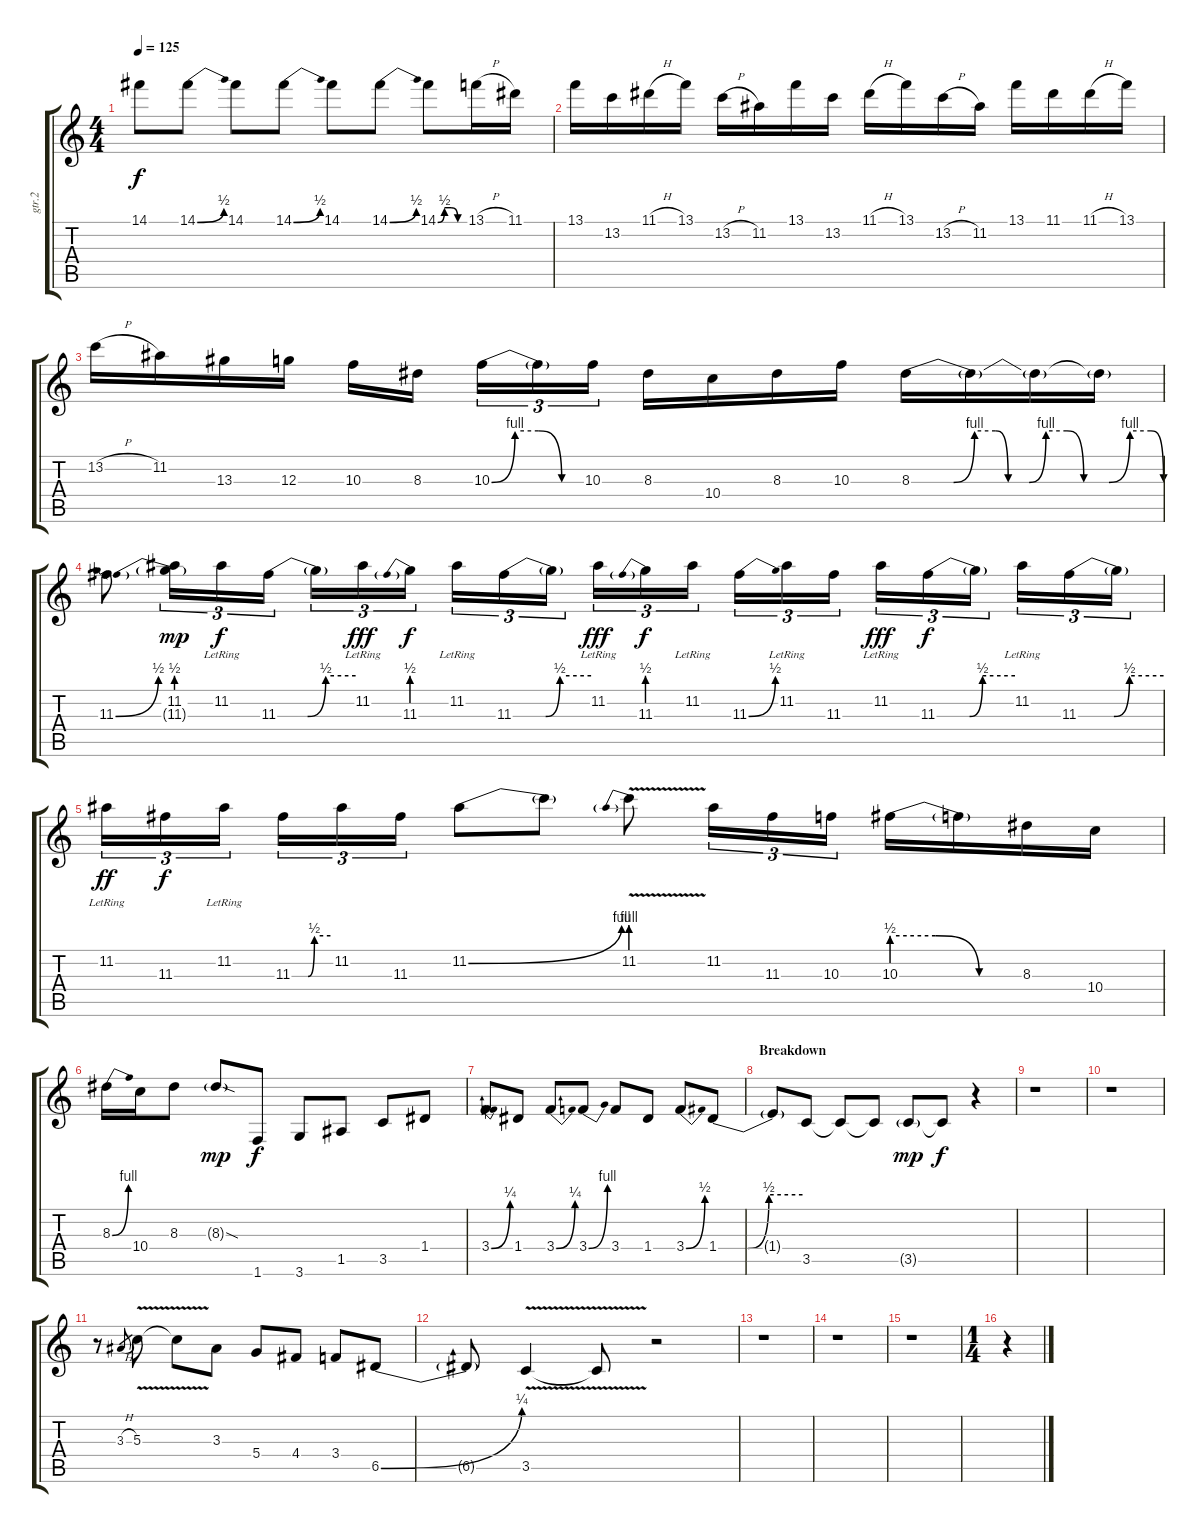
\track ("gtr.2" "gtr.2") {instrument overdrivenguitar}
\staff {score tabs}
\tuning (E4 B3 G3 D3 A2 E2) {hide}
\ts (4 4)
\tempo 125
\clef g2
\ks c
14.1.8{dy f} 14.1{be (bend 0 0 60 2)}.8 14.1.8 14.1{be (bend 0 0 60 2)}.8 14.1.8 14.1{be (bend 0 0 60 2)}.8 14.1{be (custom 0 0 15 2 30 2 45 0 60 0)}.8 13.1{h}.16 11.1.16 |
13.1.16 13.2.16 11.1{h}.16 13.1.16 13.2{h}.16 11.2.16 13.1.16 13.2.16 11.1{h}.16 13.1.16 13.2{h}.16 11.2.16 13.1.16 11.1.16 11.1{h}.16 13.1.16 |
13.2{h}.16 11.2.16 13.3.16 12.3.16 10.3.16 8.3.16 10.3{be (custom 0 0 15 4 30 4 45 0 60 0)}.16{tu (3 2)} 10.3{t}.16{tu (3 2)} 10.3.16{tu (3 2)} 8.3.16 10.4.16 8.3.16 10.3.16 8.3{be (custom 0 0 10 0 15 4 20 4 23 0 28 0 32 4 37 4 41 0 47 0 52 4 57 4 60 0)}.16 8.3{t}.16 8.3{t}.16 8.3{t}.16 |
11.3{be (bend 0 0 60 2)}.8 (11.2 11.3{be (prebend 0 2 60 2) g}).16{tu (3 2) dy mp} 11.2{lr}.16{tu (3 2) dy f} 11.3{be (custom 0 0 23 0 37 2 60 2)}.16{tu (3 2)} 11.3{t}.16{tu (3 2)} 11.2{lr}.16{tu (3 2) dy fff} 11.3{be (prebend 0 2 60 2)}.16{tu (3 2) dy f} 11.2{lr}.16{tu (3 2)} 11.3{be (custom 0 0 25 0 36 2 60 2)}.16{tu (3 2)} 11.3{t}.16{tu (3 2)} 11.2{lr}.16{tu (3 2) dy fff} 11.3{be (prebend 0 2 60 2)}.16{tu (3 2) dy f} 11.2{lr}.16{tu (3 2)} 11.3{be (bend 0 0 60 2)}.16{tu (3 2)} 11.2{lr}.16{tu (3 2)} 11.3.16{tu (3 2)} 11.2{lr}.16{tu (3 2) dy fff} 11.3{be (custom 0 0 25 0 35 2 60 2)}.16{tu (3 2) dy f} 11.3{t}.16{tu (3 2)} 11.2{lr}.16{tu (3 2)} 11.3{be (custom 0 0 25 0 36 2 60 2)}.16{tu (3 2)} 11.3{t}.16{tu (3 2)} |
11.2{lr}.16{tu (3 2) dy ff} 11.3.16{tu (3 2) dy f} 11.2{lr}.16{tu (3 2)} 11.3{be (custom 0 0 25 0 35 2 60 2)}.16{tu (3 2)} 11.2.16{tu (3 2)} 11.3.16{tu (3 2)} 11.2{be (bend 0 0 60 4)}.8 11.2{t}.8 11.2{be (prebend 0 4 60 4) v}.8 11.2.16{tu (3 2)} 11.3.16{tu (3 2)} 10.3.16{tu (3 2)} 10.3{be (custom 0 2 20 2 40 0 60 0)}.16 10.3{t}.16 8.3.16 10.4.16 |
8.3{be (bend 0 0 60 4)}.16 10.4.16 8.3.8 8.3{sod g}.8{dy mp} 1.6.8{dy f} 3.6.8 1.5.8 3.5.8 1.4.8 |
3.4{be (bend 0 0 60 1)}.8 1.4.8 3.4{be (bend 0 0 60 1)}.8 3.4{be (bend 0 0 60 4)}.8 3.4.8 1.4.8 3.4{be (bend 0 0 60 2)}.8 1.4{be (custom 0 0 21 0 36 2 60 2)}.8 |
\section ("" "Breakdown")
1.4{t}.8 3.5.8 3.5{t}.8 3.5{t}.8 3.5{g}.8{dy mp} 3.5{t}.8{dy f} r.4 |
r.1{volume 11} |
r.1 |
r.8 3.3{h}.8{gr} 5.3{v}.8 5.3{t}.8 3.3.8 5.4.8 4.4.8 3.4.8 6.5{be (bend 0 0 60 1)}.8 |
6.5{t}.8 3.5{v}.4 3.5{t}.8 r.2 |
r.1 |
r.1 |
r.1 |
\ts (1 4)
r.4
